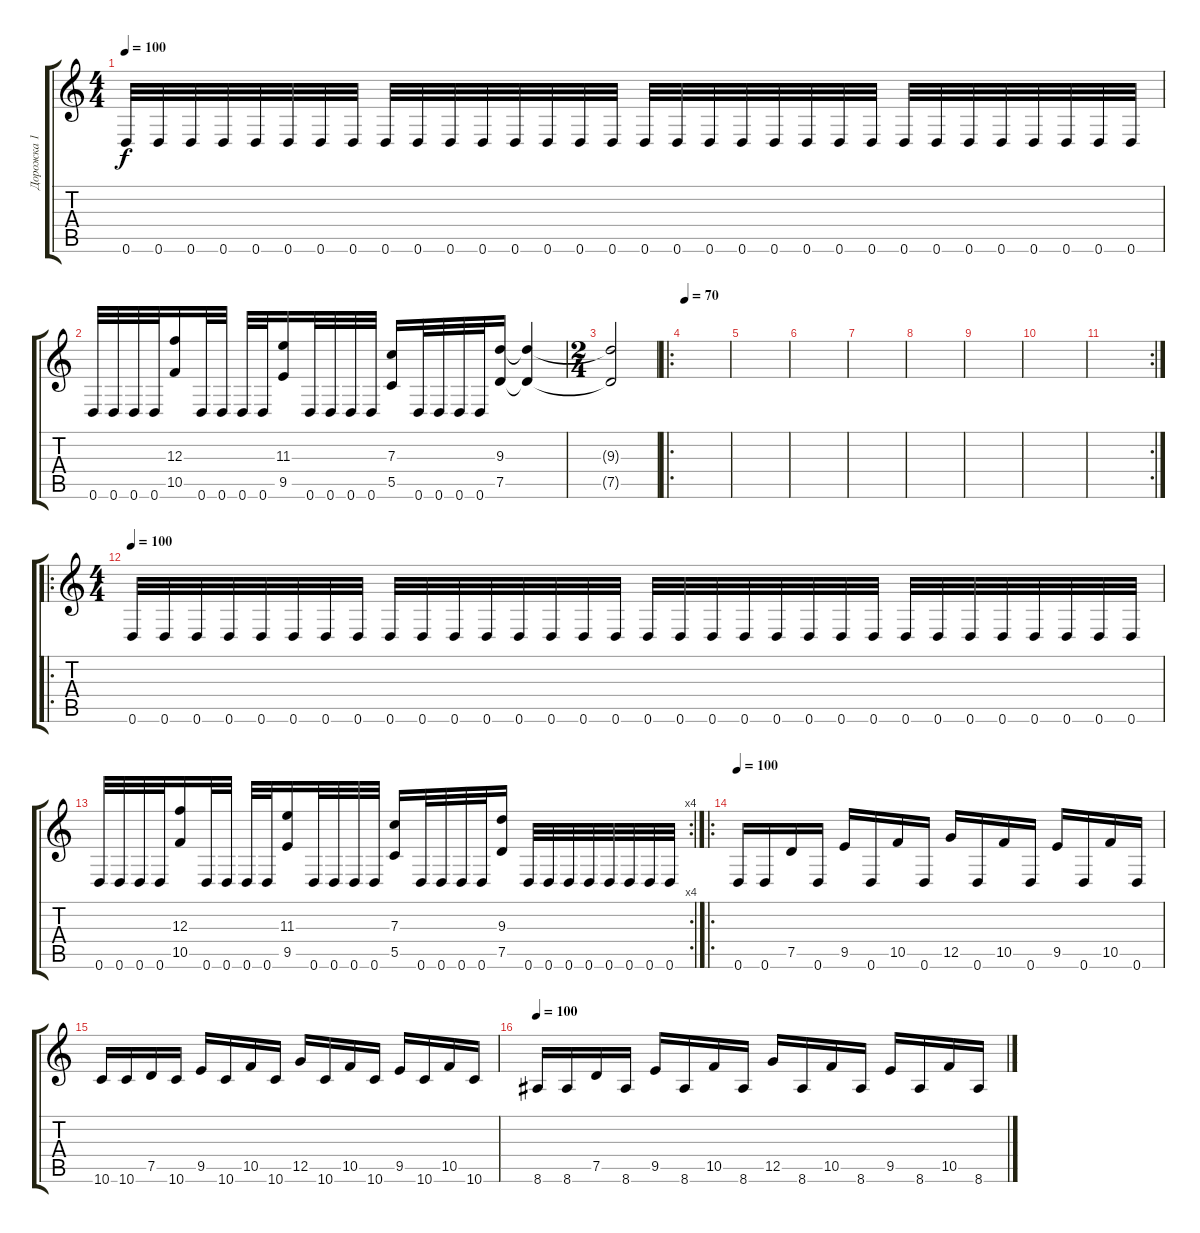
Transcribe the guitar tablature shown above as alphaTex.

\track ("Дорожка 1" "Дорожка 1") {instrument distortionguitar}
\staff {score tabs}
\tuning (D4 A3 F3 C3 G2 D2) {hide}
\ts (4 4)
\tempo 100
\clef g2
\ks c
0.6.32{dy f} 0.6.32 0.6.32 0.6.32 0.6.32 0.6.32 0.6.32 0.6.32 0.6.32 0.6.32 0.6.32 0.6.32 0.6.32 0.6.32 0.6.32 0.6.32 0.6.32 0.6.32 0.6.32 0.6.32 0.6.32 0.6.32 0.6.32 0.6.32 0.6.32 0.6.32 0.6.32 0.6.32 0.6.32 0.6.32 0.6.32 0.6.32 |
0.6.32 0.6.32 0.6.32 0.6.32 (12.3 10.5).16 0.6.32 0.6.32 0.6.32 0.6.32 (11.3 9.5).16 0.6.32 0.6.32 0.6.32 0.6.32 (7.3 5.5).16 0.6.32 0.6.32 0.6.32 0.6.32 (9.3 7.5).16 (9.3{t} 7.5{t}).4 |
\ts (2 4)
(9.3{t} 7.5{t}).2 |
\ro
\tempo 70
|
|
|
|
|
|
|
\rc 2
|
\ro
\ts (4 4)
\tempo 100
0.6.32 0.6.32 0.6.32 0.6.32 0.6.32 0.6.32 0.6.32 0.6.32 0.6.32 0.6.32 0.6.32 0.6.32 0.6.32 0.6.32 0.6.32 0.6.32 0.6.32 0.6.32 0.6.32 0.6.32 0.6.32 0.6.32 0.6.32 0.6.32 0.6.32 0.6.32 0.6.32 0.6.32 0.6.32 0.6.32 0.6.32 0.6.32 |
\rc 4
0.6.32 0.6.32 0.6.32 0.6.32 (12.3 10.5).16 0.6.32 0.6.32 0.6.32 0.6.32 (11.3 9.5).16 0.6.32 0.6.32 0.6.32 0.6.32 (7.3 5.5).16 0.6.32 0.6.32 0.6.32 0.6.32 (9.3 7.5).16 0.6.32 0.6.32 0.6.32 0.6.32 0.6.32 0.6.32 0.6.32 0.6.32 |
\ro
\tempo 100
0.6.16 0.6.16 7.5.16 0.6.16 9.5.16 0.6.16 10.5.16 0.6.16 12.5.16 0.6.16 10.5.16 0.6.16 9.5.16 0.6.16 10.5.16 0.6.16 |
10.6.16 10.6.16 7.5.16 10.6.16 9.5.16 10.6.16 10.5.16 10.6.16 12.5.16 10.6.16 10.5.16 10.6.16 9.5.16 10.6.16 10.5.16 10.6.16 |
\tempo 100
8.6.16 8.6.16 7.5.16 8.6.16 9.5.16 8.6.16 10.5.16 8.6.16 12.5.16 8.6.16 10.5.16 8.6.16 9.5.16 8.6.16 10.5.16 8.6.16
